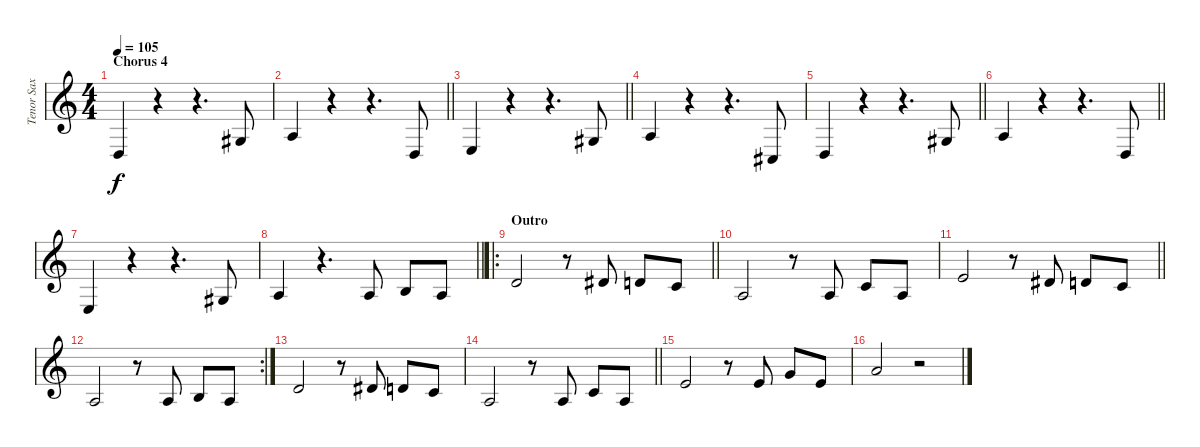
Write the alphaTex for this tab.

\track ("Tenor Sax" "Tenor Sax") {instrument tenorsax}
\staff {score}
\tuning (D4 A3 F3 C3 G2 D2) {hide}
\ts (4 4)
\section ("" "Chorus 4")
\tempo 105
\clef g2
\ks aminor
2.4.4{dy f} r.4 r.4{d} 3.3.8 |
\barLineRight lightlight
0.2.4 r.4 r.4{d} 2.4.8 |
\barLineRight lightlight
4.4.4 r.4 r.4{d} 3.3.8 |
0.2.4 r.4 r.4{d} 1.4.8 |
\barLineRight lightlight
2.4.4 r.4 r.4{d} 3.3.8 |
\barLineRight lightlight
0.2.4 r.4 r.4{d} 2.4.8 |
4.4.4 r.4 r.4{d} 3.3.8 |
\barLineRight lightlight
0.2.4 r.4{d} 0.2.8 2.2.8 0.2.8 |
\ro
\section ("" "Outro")
\barLineRight lightlight
0.1.2 r.8 1.1.8 0.1.8 3.2.8 |
0.2.2 r.8 0.2.8 3.2.8 0.2.8 |
\barLineRight lightlight
2.1.2 r.8 1.1.8 0.1.8 3.2.8 |
\rc 2
0.2.2 r.8 0.2.8 2.2.8 0.2.8 |
0.1.2 r.8 1.1.8 0.1.8 3.2.8 |
\barLineRight lightlight
0.2.2 r.8 0.2.8 3.2.8 0.2.8 |
2.1.2 r.8 7.2.8 5.1.8 2.1.8 |
7.1.2 r.2
